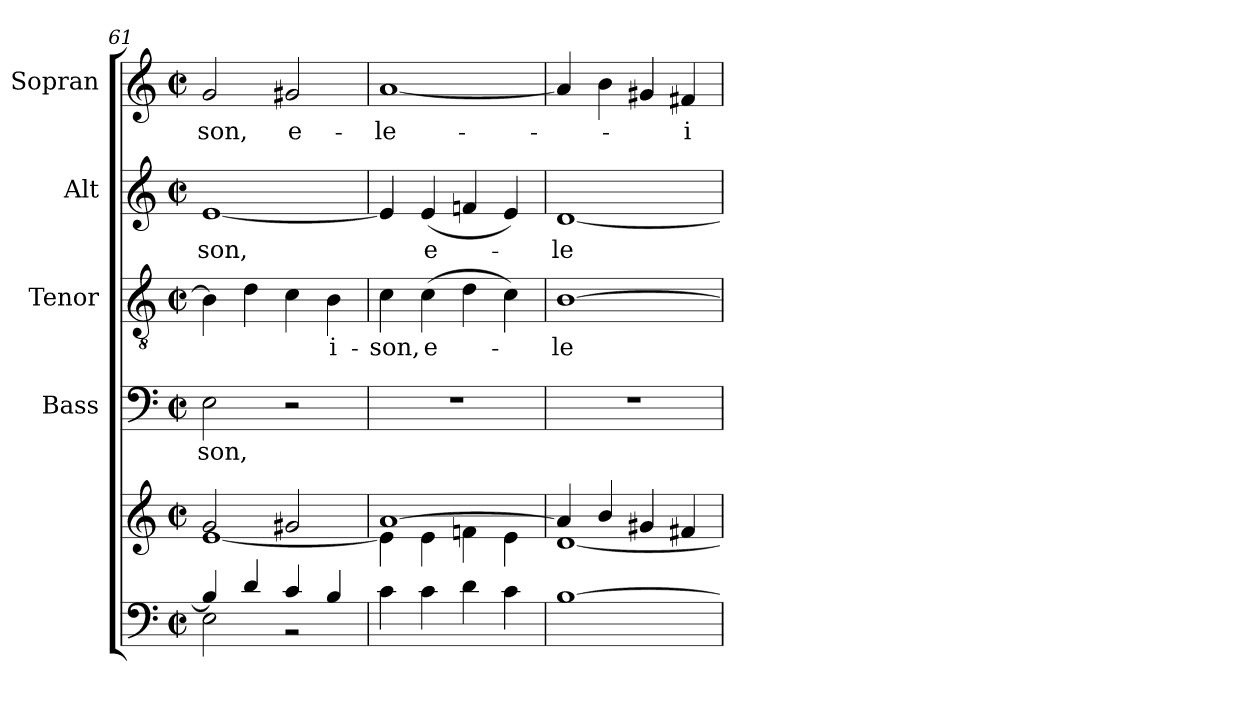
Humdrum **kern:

**kern	**kern	**kern	**text	**kern	**text	**kern	**text	**kern	**text
*part5	*part5	*part4	*part4	*part3	*part3	*part2	*part2	*part1	*part1
*staff6	*staff5	*staff4	*staff4	*staff3	*staff3	*staff2	*staff2	*staff1	*staff1
*	*	*I"Bass	*	*I"Tenor	*	*I"Alt	*	*I"Sopran	*
*	*	*I'B.	*	*I'T.	*	*I'A.	*	*I'S.	*
*clefF4	*clefG2	*clefF4	*	*clefGv2	*	*clefG2	*	*clefG2	*
*k[]	*k[]	*k[]	*	*k[]	*	*k[]	*	*k[]	*
*C:	*C:	*C:	*	*C:	*	*C:	*	*C:	*
*M2/2	*M2/2	*M2/2	*	*M2/2	*	*M2/2	*	*M2/2	*
*met(c|)	*met(c|)	*met(c|)	*	*met(c|)	*	*met(c|)	*	*met(c|)	*
=61	=61	=61	=61	=61	=61	=61	=61	=61	=61
*^	*^	*	*	*	*	*	*	*	*
!	!	!	!	!	!LO:LY:b	!	!	!	!LO:LY:b	!	!LO:LY:b
4B/]	2E\	2g/	[<1e	2E\	-son,	4B\]	.	[1e	-son,	2g/	-son,
4d/	.	.	.	.	.	4d\	.	.	.	.	.
!	!	!	!	!	!	!	!	!	!	!	!LO:LY:b
4c/	2r	2g#X/	.	2r	.	4c\	.	.	.	2g#X/	e-
!	!	!	!	!	!	!	!LO:LY:b	!	!	!	!
4B/	.	.	.	.	.	4B\	-i-	.	.	.	.
*v	*v	*	*	*	*	*	*	*	*	*	*
=62	=62	=62	=62	=62	=62	=62	=62	=62	=62	=62
!	!	!	!	!	!	!LO:LY:b	!	!	!	!LO:LY:b
4c\	[>1a	4e\]	1r	.	4c\	-son,	4e/]	.	[1a	-le-
!	!	!	!	!	!	!LO:LY:b	!	!LO:LY:b	!	!
4c\	.	4e\	.	.	(>4c\	e-	(<4e/	e-	.	.
4d\	.	4fn\	.	.	4d\	.	4fn/	.	.	.
4c\	.	4e\	.	.	4c\)	.	4e/)	.	.	.
=63	=63	=63	=63	=63	=63	=63	=63	=63	=63	=63
!	!	!	!	!	!	!LO:LY:b	!	!LO:LY:b	!	!
[1B	4a/]	[<1d	1r	.	[1B	-le-	[1d	-le-	4a/]	.
.	4b/	.	.	.	.	.	.	.	4b\	.
.	4g#X/	.	.	.	.	.	.	.	4g#X/	.
!	!	!	!	!	!	!	!	!	!	!LO:LY:b
.	4f#X/	.	.	.	.	.	.	.	4f#X/	-i-
*	*v	*v	*	*	*	*	*	*	*	*
=	=	=	=	=	=	=	=	=	=
*-	*-	*-	*-	*-	*-	*-	*-	*-	*-
